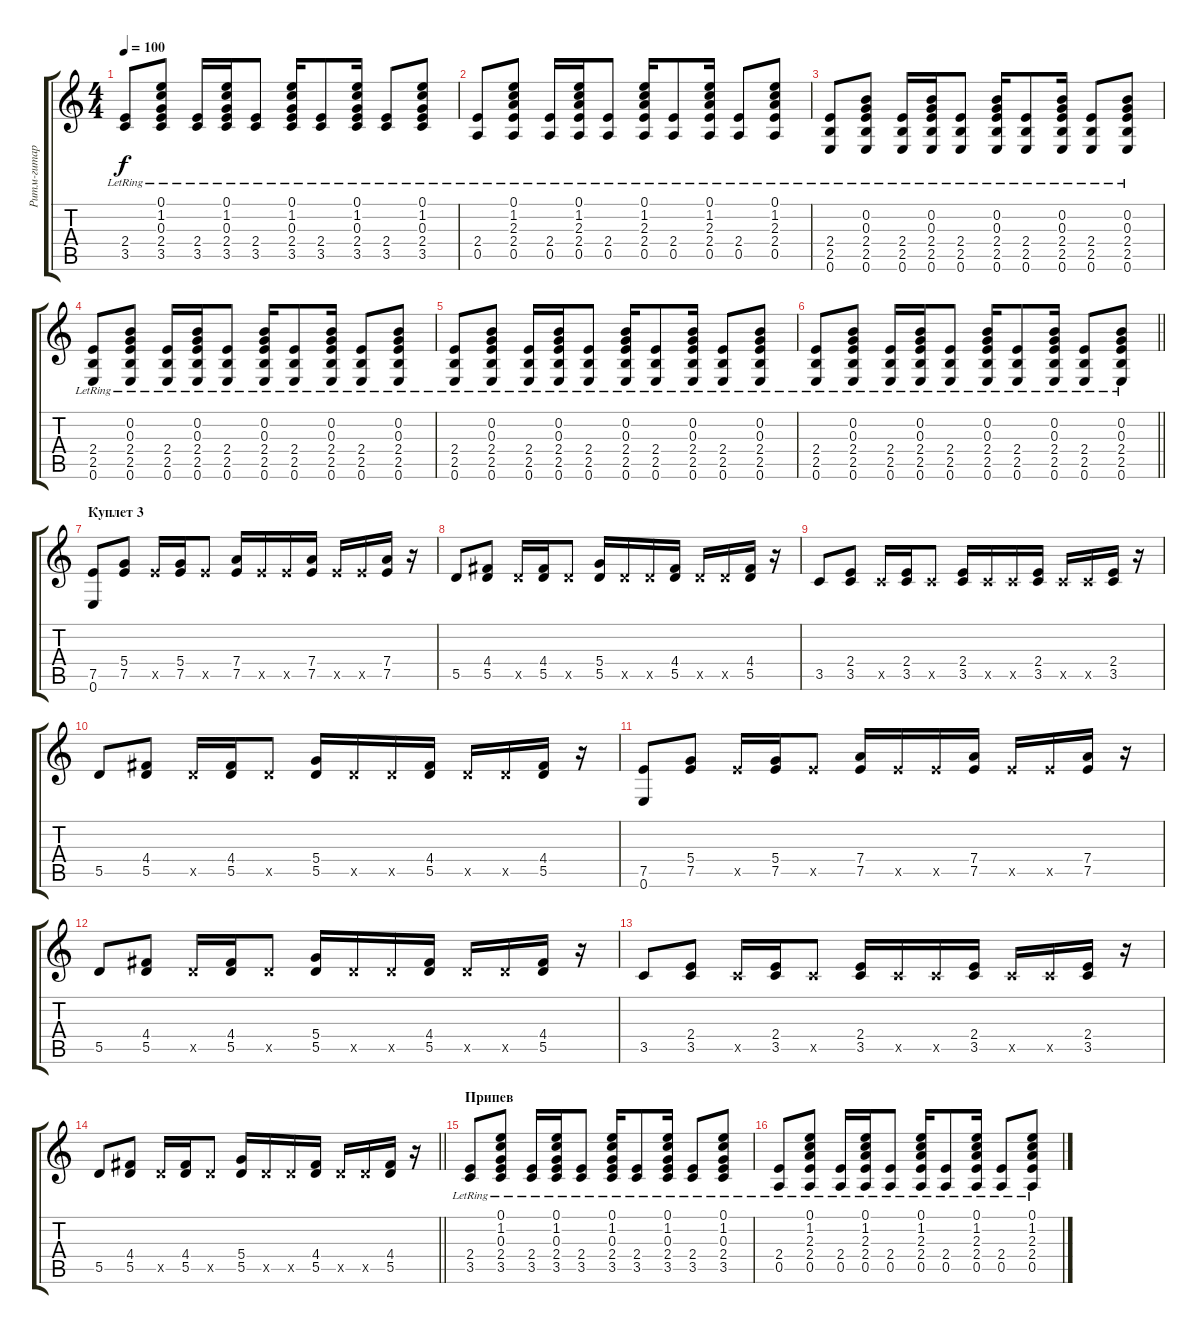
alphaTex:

\track ("Ритм-гитара" "Ритм-гитар") {instrument electricguitarclean}
\staff {score tabs}
\tuning (E4 B3 G3 D3 A2 E2) {hide}
\ts (4 4)
\tempo 100
\clef g2
\ks c
(2.4{lr} 3.5{lr}).8{dy f} (0.1{lr} 1.2{lr} 0.3{lr} 2.4{lr} 3.5{lr}).8 (2.4{lr} 3.5{lr}).16 (0.1{lr} 1.2{lr} 0.3{lr} 2.4{lr} 3.5{lr}).16 (2.4{lr} 3.5{lr}).8 (0.1{lr} 1.2{lr} 0.3{lr} 2.4{lr} 3.5{lr}).16 (2.4{lr} 3.5{lr}).8 (0.1{lr} 1.2{lr} 0.3{lr} 2.4{lr} 3.5{lr}).16 (2.4{lr} 3.5{lr}).8 (0.1{lr} 1.2{lr} 0.3{lr} 2.4{lr} 3.5{lr}).8 |
(2.4{lr} 0.5{lr}).8 (0.1{lr} 1.2{lr} 2.3{lr} 2.4{lr} 0.5{lr}).8 (2.4{lr} 0.5{lr}).16 (0.1{lr} 1.2{lr} 2.3{lr} 2.4{lr} 0.5{lr}).16 (2.4{lr} 0.5{lr}).8 (0.1{lr} 1.2{lr} 2.3{lr} 2.4{lr} 0.5{lr}).16 (2.4{lr} 0.5{lr}).8 (0.1{lr} 1.2{lr} 2.3{lr} 2.4{lr} 0.5{lr}).16 (2.4{lr} 0.5{lr}).8 (0.1{lr} 1.2{lr} 2.3{lr} 2.4{lr} 0.5{lr}).8 |
(2.4{lr} 2.5{lr} 0.6).8 (0.2 0.3{lr} 2.4{lr} 2.5 0.6).8 (2.4{lr} 2.5{lr} 0.6).16 (0.2{lr} 0.3{lr} 2.4{lr} 2.5{lr} 0.6).16 (2.4{lr} 2.5{lr} 0.6).8 (0.2{lr} 0.3{lr} 2.4{lr} 2.5{lr} 0.6).16 (2.4{lr} 2.5{lr} 0.6).8 (0.2{lr} 0.3{lr} 2.4{lr} 2.5{lr} 0.6).16 (2.4{lr} 2.5{lr} 0.6).8 (0.2{lr} 0.3{lr} 2.4{lr} 2.5{lr} 0.6).8 |
(2.4{lr} 2.5{lr} 0.6).8 (0.2 0.3{lr} 2.4{lr} 2.5 0.6).8 (2.4{lr} 2.5{lr} 0.6).16 (0.2{lr} 0.3{lr} 2.4{lr} 2.5{lr} 0.6).16 (2.4{lr} 2.5{lr} 0.6).8 (0.2{lr} 0.3{lr} 2.4{lr} 2.5{lr} 0.6).16 (2.4{lr} 2.5{lr} 0.6).8 (0.2{lr} 0.3{lr} 2.4{lr} 2.5{lr} 0.6).16 (2.4{lr} 2.5{lr} 0.6).8 (0.2{lr} 0.3{lr} 2.4{lr} 2.5{lr} 0.6).8 |
(2.4{lr} 2.5{lr} 0.6).8 (0.2 0.3{lr} 2.4{lr} 2.5 0.6).8 (2.4{lr} 2.5{lr} 0.6).16 (0.2{lr} 0.3{lr} 2.4{lr} 2.5{lr} 0.6).16 (2.4{lr} 2.5{lr} 0.6).8 (0.2{lr} 0.3{lr} 2.4{lr} 2.5{lr} 0.6).16 (2.4{lr} 2.5{lr} 0.6).8 (0.2{lr} 0.3{lr} 2.4{lr} 2.5{lr} 0.6).16 (2.4{lr} 2.5{lr} 0.6).8 (0.2{lr} 0.3{lr} 2.4{lr} 2.5{lr} 0.6).8 |
\barLineRight lightlight
(2.4{lr} 2.5{lr} 0.6).8 (0.2 0.3{lr} 2.4{lr} 2.5 0.6).8 (2.4{lr} 2.5{lr} 0.6).16 (0.2{lr} 0.3{lr} 2.4{lr} 2.5{lr} 0.6).16 (2.4{lr} 2.5{lr} 0.6).8 (0.2{lr} 0.3{lr} 2.4{lr} 2.5{lr} 0.6).16 (2.4{lr} 2.5{lr} 0.6).8 (0.2{lr} 0.3{lr} 2.4{lr} 2.5{lr} 0.6).16 (2.4{lr} 2.5{lr} 0.6).8 (0.2{lr} 0.3{lr} 2.4{lr} 2.5{lr} 0.6).8 |
\section ("" "Куплет 3")
(7.5 0.6).8{volume 11} (5.4 7.5).8 7.5{x}.16 (5.4 7.5).16 7.5{x}.8 (7.4 7.5).16 7.5{x}.16 7.5{x}.16 (7.4 7.5).16 7.5{x}.16 7.5{x}.16 (7.4 7.5).16 r.16 |
5.5.8 (4.4 5.5).8 5.5{x}.16 (4.4 5.5).16 5.5{x}.8 (5.4 5.5).16 5.5{x}.16 5.5{x}.16 (4.4 5.5).16 5.5{x}.16 5.5{x}.16 (4.4 5.5).16 r.16 |
3.5.8 (2.4 3.5).8 3.5{x}.16 (2.4 3.5).16 3.5{x}.8 (2.4 3.5).16 3.5{x}.16 3.5{x}.16 (2.4 3.5).16 3.5{x}.16 3.5{x}.16 (2.4 3.5).16 r.16 |
5.5.8 (4.4 5.5).8 5.5{x}.16 (4.4 5.5).16 5.5{x}.8 (5.4 5.5).16 5.5{x}.16 5.5{x}.16 (4.4 5.5).16 5.5{x}.16 5.5{x}.16 (4.4 5.5).16 r.16 |
(7.5 0.6).8 (5.4 7.5).8 7.5{x}.16 (5.4 7.5).16 7.5{x}.8 (7.4 7.5).16 7.5{x}.16 7.5{x}.16 (7.4 7.5).16 7.5{x}.16 7.5{x}.16 (7.4 7.5).16 r.16 |
5.5.8 (4.4 5.5).8 5.5{x}.16 (4.4 5.5).16 5.5{x}.8 (5.4 5.5).16 5.5{x}.16 5.5{x}.16 (4.4 5.5).16 5.5{x}.16 5.5{x}.16 (4.4 5.5).16 r.16 |
3.5.8 (2.4 3.5).8 3.5{x}.16 (2.4 3.5).16 3.5{x}.8 (2.4 3.5).16 3.5{x}.16 3.5{x}.16 (2.4 3.5).16 3.5{x}.16 3.5{x}.16 (2.4 3.5).16 r.16 |
\barLineRight lightlight
5.5.8 (4.4 5.5).8 5.5{x}.16 (4.4 5.5).16 5.5{x}.8 (5.4 5.5).16 5.5{x}.16 5.5{x}.16 (4.4 5.5).16 5.5{x}.16 5.5{x}.16 (4.4 5.5).16 r.16 |
\section ("" "Припев")
(2.4{lr} 3.5{lr}).8{volume 7} (0.1{lr} 1.2{lr} 0.3{lr} 2.4{lr} 3.5{lr}).8 (2.4{lr} 3.5{lr}).16 (0.1{lr} 1.2{lr} 0.3{lr} 2.4{lr} 3.5{lr}).16 (2.4{lr} 3.5{lr}).8 (0.1{lr} 1.2{lr} 0.3{lr} 2.4{lr} 3.5{lr}).16 (2.4{lr} 3.5{lr}).8 (0.1{lr} 1.2{lr} 0.3{lr} 2.4{lr} 3.5{lr}).16 (2.4{lr} 3.5{lr}).8 (0.1{lr} 1.2{lr} 0.3{lr} 2.4{lr} 3.5{lr}).8 |
(2.4{lr} 0.5{lr}).8 (0.1{lr} 1.2{lr} 2.3{lr} 2.4{lr} 0.5{lr}).8 (2.4{lr} 0.5{lr}).16 (0.1{lr} 1.2{lr} 2.3{lr} 2.4{lr} 0.5{lr}).16 (2.4{lr} 0.5{lr}).8 (0.1{lr} 1.2{lr} 2.3{lr} 2.4{lr} 0.5{lr}).16 (2.4{lr} 0.5{lr}).8 (0.1{lr} 1.2{lr} 2.3{lr} 2.4{lr} 0.5{lr}).16 (2.4{lr} 0.5{lr}).8 (0.1{lr} 1.2{lr} 2.3{lr} 2.4{lr} 0.5{lr}).8
